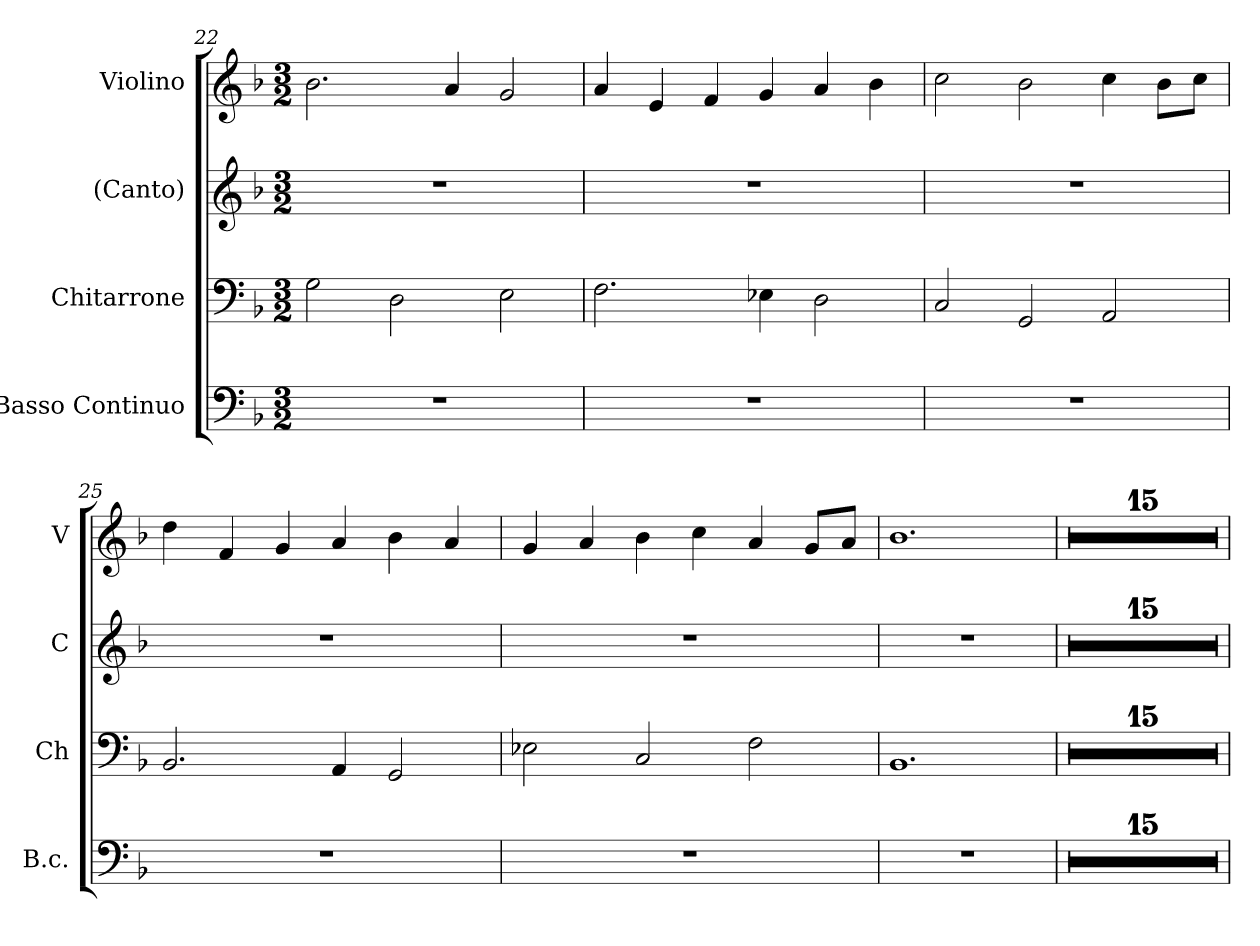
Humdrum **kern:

**kern	**kern	**kern	**kern
*part4	*part3	*part2	*part1
*staff4	*staff3	*staff2	*staff1
*I"Basso Continuo	*I"Chitarrone	*I"(Canto)	*I"Violino
*I'B.c.	*I'Ch	*I'C	*I'V
*clefF4	*clefF4	*clefG2	*clefG2
*ITrd7c12	*	*	*
*k[b-]	*k[b-]	*k[b-]	*k[b-]
*F:	*F:	*F:	*F:
*M3/2	*M3/2	*M3/2	*M3/2
=22	=22	=22	=22
1.r	2G\	1.r	2.b-\
.	2D\	.	.
.	.	.	4a/
.	2E\	.	2g/
=23	=23	=23	=23
1.r	2.F\	1.r	4a/
.	.	.	4e/
.	.	.	4f/
.	4E-X\	.	4g/
.	2D\	.	4a/
.	.	.	4b-\
=24	=24	=24	=24
1.r	2C/	1.r	2cc\
.	2GG/	.	2b-\
.	2AA/	.	4cc\
.	.	.	8b-\L
.	.	.	8cc\J
=25	=25	=25	=25
1.r	2.BB-/	1.r	4dd\
.	.	.	4f/
.	.	.	4g/
.	4AA/	.	4a/
.	2GG/	.	4b-\
.	.	.	4a/
=26	=26	=26	=26
1.r	2E-X\	1.r	4g/
.	.	.	4a/
.	2C/	.	4b-\
.	.	.	4cc\
.	2F\	.	4a/
.	.	.	8g/L
.	.	.	8a/J
=27	=27	=27	=27
1.r	1.BB-	1.r	1.b-
!!LO:LB:g=z
=28	=28	=28	=28
1.r	1.r	1.r	1.r
=29	=29	=29	=29
1.r	1.r	1.r	1.r
=30	=30	=30	=30
1.r	1.r	1.r	1.r
=31	=31	=31	=31
1.r	1.r	1.r	1.r
=32	=32	=32	=32
1.r	1.r	1.r	1.r
=33	=33	=33	=33
1.r	1.r	1.r	1.r
=34	=34	=34	=34
1.r	1.r	1.r	1.r
=35	=35	=35	=35
1.r	1.r	1.r	1.r
=36	=36	=36	=36
1.r	1.r	1.r	1.r
=37	=37	=37	=37
1.r	1.r	1.r	1.r
=38	=38	=38	=38
1.r	1.r	1.r	1.r
=39	=39	=39	=39
1.r	1.r	1.r	1.r
=40	=40	=40	=40
1.r	1.r	1.r	1.r
=41	=41	=41	=41
1.r	1.r	1.r	1.r
=42	=42	=42	=42
1.r	1.r	1.r	1.r
=	=	=	=
*-	*-	*-	*-
